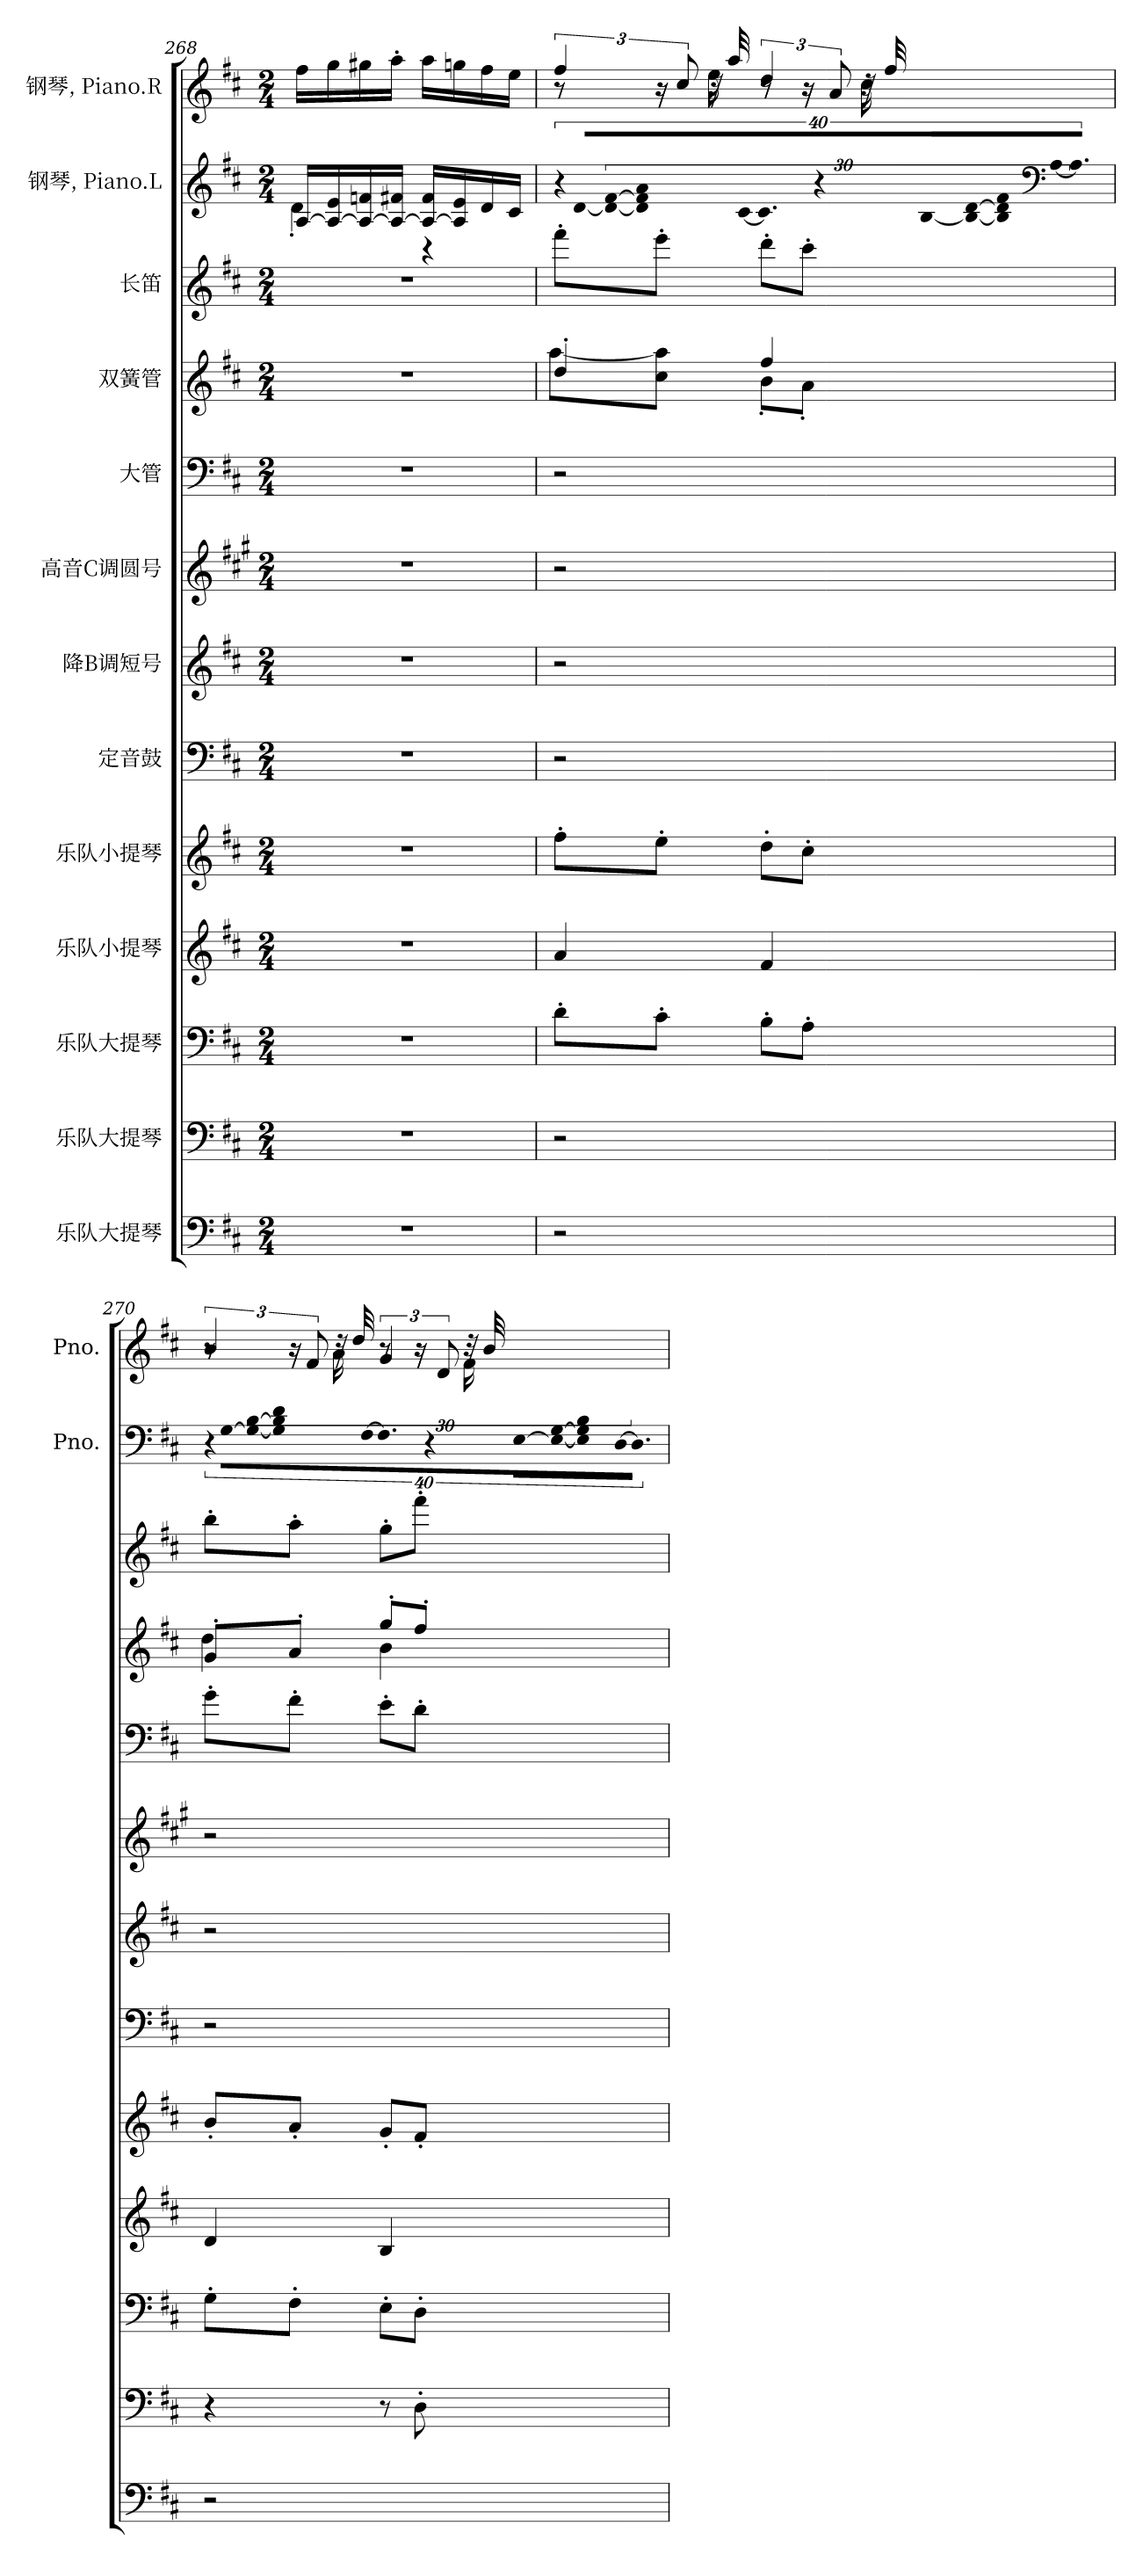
**kern	**kern	**kern	**kern	**kern	**kern	**kern	**kern	**kern	**kern	**kern	**kern	**kern
*part13	*part12	*part11	*part10	*part9	*part8	*part7	*part6	*part5	*part4	*part3	*part2	*part1
*staff13	*staff12	*staff11	*staff10	*staff9	*staff8	*staff7	*staff6	*staff5	*staff4	*staff3	*staff2	*staff1
*I"乐队大提琴	*I"乐队大提琴	*I"乐队大提琴	*I"乐队小提琴	*I"乐队小提琴	*I"定音鼓	*I"降B调短号	*I"高音C调圆号	*I"大管	*I"双簧管	*I"长笛	*I"钢琴, Piano.L	*I"钢琴, Piano.R
*	*	*	*	*	*	*	*	*	*	*	*I'Pno.	*I'Pno.
*clefF4	*clefF4	*clefF4	*clefG2	*clefG2	*clefF4	*clefG2	*clefG2	*clefF4	*clefG2	*clefG2	*clefG2	*clefG2
*	*	*	*	*	*	*ITrd1c2	*ITrd4c7	*	*	*	*	*
*k[f#c#]	*k[f#c#]	*k[f#c#]	*k[f#c#]	*k[f#c#]	*k[f#c#]	*k[]	*k[f#c#]	*k[f#c#]	*k[f#c#]	*k[f#c#]	*k[f#c#]	*k[f#c#]
*M2/4	*M2/4	*M2/4	*M2/4	*M2/4	*M2/4	*M2/4	*M2/4	*M2/4	*M2/4	*M2/4	*M2/4	*M2/4
=268	=268	=268	=268	=268	=268	=268	=268	=268	=268	=268	=268	=268
*	*	*	*	*	*	*	*	*	*	*	*^	*
2r	2r	2r	2r	2r	2r	2r	2r	2r	2r	2r	[16A/LL	4d'\	16ff#\LL
.	.	.	.	.	.	.	.	.	.	.	16A/_ 16e/	.	16gg\
.	.	.	.	.	.	.	.	.	.	.	16A/_ 16fn/	.	16gg#X\
.	.	.	.	.	.	.	.	.	.	.	16A/_ 16f#X/JJ	.	16aa'\JJ
.	.	.	.	.	.	.	.	.	.	.	16A/_ 16f#/LL	4r	16aa\LL
.	.	.	.	.	.	.	.	.	.	.	16A/] 16e/	.	16ggn\
.	.	.	.	.	.	.	.	.	.	.	16d/	.	16ff#\
.	.	.	.	.	.	.	.	.	.	.	16c#/JJ	.	16ee\JJ
*	*	*	*	*	*	*	*	*	*	*	*v	*v	*
!!LO:PB:g=z
=269	=269	=269	=269	=269	=269	=269	=269	=269	=269	=269	=269	=269
*	*	*	*	*	*	*	*	*	*^	*	*	*
!	!	!	!	!	!	!	!	!	!	!	!	!LO:N:vis=32	!
*	*	*	*	*	*	*	*	*	*	*	*	*	*^
*	*	*	*	*	*	*	*	*	*	*	*	*	*	*^
2r	2r	8d'\L	4a/	8ff#'\L	2r	2r	2r	2r	4dd'/	[8aa\L	8fff#'\L	640%23r	8r	8r	6ff#/
!	!	!	!	!	!	!	!	!	!	!	!	!LO:N:vis=32	!	!	!
.	.	.	.	.	.	.	.	.	.	.	.	[640%23d/LLL	.	.	.
!	!	!	!	!	!	!	!	!	!	!	!	!LO:N:vis=256%9	!	!	!
.	.	.	.	.	.	.	.	.	.	.	.	960%17d/_ [960%17f#/K	.	.	.
!	!	!	!	!	!	!	!	!	!	!	!	!LO:N:vis=32	!	!	!
.	.	.	.	.	.	.	.	.	.	.	.	640%23d/] 640%23f#/] 640%23a/	.	.	.
.	.	8c#'\J	.	8ee'\J	.	.	.	.	.	8cc#\ 8aa\]J	8eee'\J	.	16r	16r	.
!	!	!	!	!	!	!	!	!	!	!	!	!LO:N:vis=256%9	!	!	!
.	.	.	.	.	.	.	.	.	.	.	.	[960%17c#/JK	.	.	.
!	!	!	!	!	!	!	!	!	!	!	!	!LO:N:vis=16.	!	!	!
.	.	.	.	.	.	.	.	.	.	.	.	960%103c#/JJ]	.	.	.
.	.	.	.	.	.	.	.	.	.	.	.	.	.	.	12cc#/
.	.	.	.	.	.	.	.	.	.	.	.	.	32r	16ee\	.
.	.	.	.	.	.	.	.	.	.	.	.	.	32aa/	.	.
.	.	8B'\L	4f#/	8dd'\L	.	.	.	.	4ff#/	8b'\L	8ddd'\L	.	8r	8r	6dd/
!	!	!	!	!	!	!	!	!	!	!	!	!LO:N:vis=32	!	!	!
.	.	.	.	.	.	.	.	.	.	.	.	640%23r	.	.	.
!	!	!	!	!	!	!	!	!	!	!	!	!LO:N:vis=32	!	!	!
.	.	.	.	.	.	.	.	.	.	.	.	[640%23B/LLL	.	.	.
!	!	!	!	!	!	!	!	!	!	!	!	!LO:N:vis=256%9	!	!	!
.	.	.	.	.	.	.	.	.	.	.	.	960%17B/_ [960%17d/K	.	.	.
!	!	!	!	!	!	!	!	!	!	!	!	!LO:N:vis=32	!	!	!
.	.	.	.	.	.	.	.	.	.	.	.	640%23B/] 640%23d/] 640%23f#/	.	.	.
*	*	*	*	*	*	*	*	*	*	*	*	*clefF4	*	*	*
.	.	8A'\J	.	8cc#'\J	.	.	.	.	.	8a'\J	8ccc#'\J	.	16r	16r	.
!	!	!	!	!	!	!	!	!	!	!	!	!LO:N:vis=256%9	!	!	!
.	.	.	.	.	.	.	.	.	.	.	.	[960%17A/JK	.	.	.
!	!	!	!	!	!	!	!	!	!	!	!	!LO:N:vis=16.	!	!	!
.	.	.	.	.	.	.	.	.	.	.	.	960%103A/JJ]	.	.	.
.	.	.	.	.	.	.	.	.	.	.	.	.	.	.	12a/
.	.	.	.	.	.	.	.	.	.	.	.	.	32r	16cc#\	.
.	.	.	.	.	.	.	.	.	.	.	.	.	32ff#/	.	.
960ryy	960ryy	960ryy	960ryy	960ryy	960ryy	960ryy	960ryy	960ryy	960ryy	960ryy	960ryy	.	960ryy	960ryy	960ryy
!!LO:PB:g=z	!!	!!
=270	=270	=270	=270	=270	=270	=270	=270	=270	=270	=270	=270	=270	=270	=270	=270
!	!	!	!	!	!	!	!	!	!	!	!	!LO:N:vis=32	!	!	!
2r	4r	8G'\L	4d/	8b'/L	2r	2r	2r	8g'\L	8g'/L	4dd\	8bb'\L	640%23r	8r	8r	6b/
!	!	!	!	!	!	!	!	!	!	!	!	!LO:N:vis=32	!	!	!
.	.	.	.	.	.	.	.	.	.	.	.	[640%23G\LLL	.	.	.
!	!	!	!	!	!	!	!	!	!	!	!	!LO:N:vis=256%9	!	!	!
.	.	.	.	.	.	.	.	.	.	.	.	960%17G\_ [960%17B\K	.	.	.
!	!	!	!	!	!	!	!	!	!	!	!	!LO:N:vis=32	!	!	!
.	.	.	.	.	.	.	.	.	.	.	.	640%23G\] 640%23B\] 640%23d\	.	.	.
.	.	8F#'\J	.	8a'/J	.	.	.	8f#'\J	8a'/J	.	8aa'\J	.	16r	16r	.
!	!	!	!	!	!	!	!	!	!	!	!	!LO:N:vis=256%9	!	!	!
.	.	.	.	.	.	.	.	.	.	.	.	[960%17F#\JK	.	.	.
!	!	!	!	!	!	!	!	!	!	!	!	!LO:N:vis=16.	!	!	!
.	.	.	.	.	.	.	.	.	.	.	.	960%103F#\JJ]	.	.	.
.	.	.	.	.	.	.	.	.	.	.	.	.	.	.	12f#/
.	.	.	.	.	.	.	.	.	.	.	.	.	32r	16a\	.
.	.	.	.	.	.	.	.	.	.	.	.	.	32dd/	.	.
.	8r	8E'\L	4B/	8g'/L	.	.	.	8e'\L	8gg'/L	4b\	8gg'\L	.	8r	8r	6g/
!	!	!	!	!	!	!	!	!	!	!	!	!LO:N:vis=32	!	!	!
.	.	.	.	.	.	.	.	.	.	.	.	640%23r	.	.	.
!	!	!	!	!	!	!	!	!	!	!	!	!LO:N:vis=32	!	!	!
.	.	.	.	.	.	.	.	.	.	.	.	[640%23E\LLL	.	.	.
!	!	!	!	!	!	!	!	!	!	!	!	!LO:N:vis=256%9	!	!	!
.	.	.	.	.	.	.	.	.	.	.	.	960%17E\_ [960%17G\K	.	.	.
!	!	!	!	!	!	!	!	!	!	!	!	!LO:N:vis=32	!	!	!
.	.	.	.	.	.	.	.	.	.	.	.	640%23E\] 640%23G\] 640%23B\	.	.	.
.	8D'\	8D'\J	.	8f#'/J	.	.	.	8d'\J	8ff#'/J	.	8fff#'\J	.	16r	16r	.
!	!	!	!	!	!	!	!	!	!	!	!	!LO:N:vis=256%9	!	!	!
.	.	.	.	.	.	.	.	.	.	.	.	[960%17D\JK	.	.	.
!	!	!	!	!	!	!	!	!	!	!	!	!LO:N:vis=16.	!	!	!
.	.	.	.	.	.	.	.	.	.	.	.	960%103D\JJ]	.	.	.
.	.	.	.	.	.	.	.	.	.	.	.	.	.	.	12d/
.	.	.	.	.	.	.	.	.	.	.	.	.	32r	16f#\	.
.	.	.	.	.	.	.	.	.	.	.	.	.	32b/	.	.
960ryy	960ryy	960ryy	960ryy	960ryy	960ryy	960ryy	960ryy	960ryy	960ryy	960ryy	960ryy	.	960ryy	960ryy	960ryy
*	*	*	*	*	*	*	*	*	*v	*v	*	*	*v	*v	*v
=	=	=	=	=	=	=	=	=	=	=	=	=
*-	*-	*-	*-	*-	*-	*-	*-	*-	*-	*-	*-	*-
